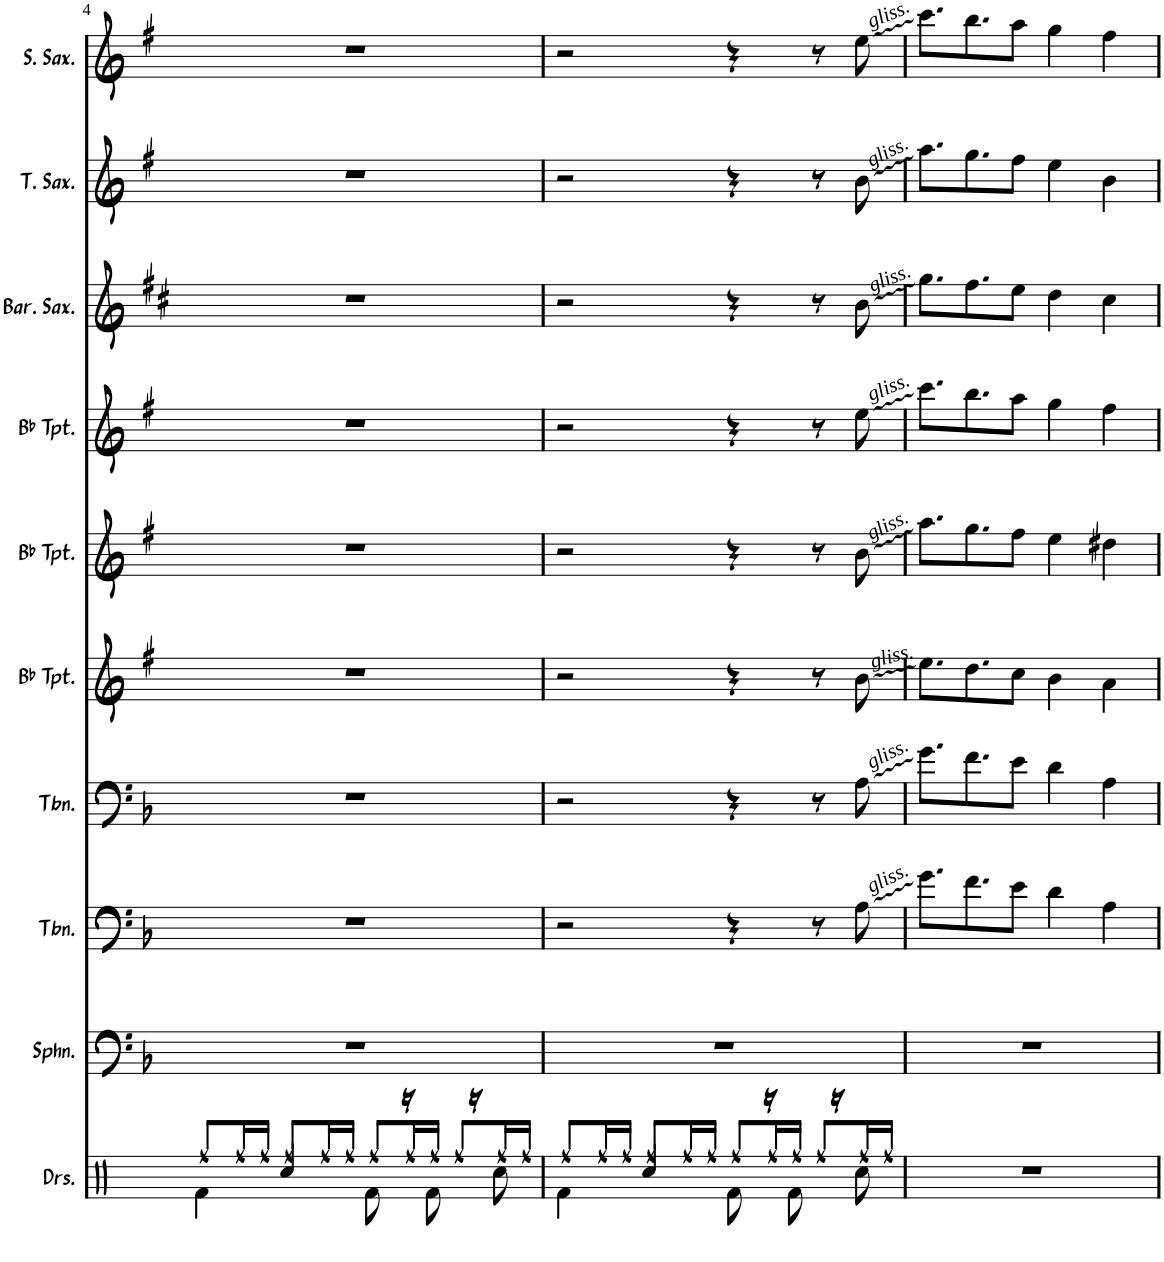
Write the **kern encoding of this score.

**kern	**kern	**kern	**kern	**kern	**kern	**kern	**kern	**kern	**kern
*part10	*part9	*part8	*part7	*part6	*part5	*part4	*part3	*part2	*part1
*staff10	*staff9	*staff8	*staff7	*staff6	*staff5	*staff4	*staff3	*staff2	*staff1
*I"Drumset	*I"Sousaphone	*I"Trombone	*I"Trombone	*I"Bb Trumpet	*I"Bb Trumpet	*I"Bb Trumpet	*I"Baritone Saxophone	*I"Tenor Saxophone	*I"Soprano Saxophone
*I'Drs.	*I'Sphn.	*I'Tbn.	*I'Tbn.	*I'Bb Tpt.	*I'Bb Tpt.	*I'Bb Tpt.	*I'Bar. Sax.	*I'T. Sax.	*I'S. Sax.
!!LO:PB:g=z
*clefX	*clefF4	*clefF4	*clefF4	*clefG2	*clefG2	*clefG2	*clefG2	*clefG2	*clefG2
*	*	*	*	*Trd1c2	*Trd1c2	*Trd1c2	*Trd12c21	*Trd8c14	*Trd1c2
*k[b-]	*k[b-]	*k[b-]	*k[b-]	*k[f#]	*k[f#]	*k[f#]	*k[f#c#]	*k[f#]	*k[f#]
*F:	*F:	*F:	*F:	*G:	*G:	*G:	*D:	*G:	*G:
*M4/4	*M4/4	*M4/4	*M4/4	*M4/4	*M4/4	*M4/4	*M4/4	*M4/4	*M4/4
=4	=4	=4	=4	=4	=4	=4	=4	=4	=4
*^	*	*	*	*	*	*	*	*	*
4Rf\	8Rff/L	1r	1r	1r	1r	1r	1r	1r	1r	1r
.	16Rff/L	.	.	.	.	.	.	.	.	.
.	16Rff/JJ	.	.	.	.	.	.	.	.	.
4Rcc/	8Rff/L	.	.	.	.	.	.	.	.	.
.	16Rff/L	.	.	.	.	.	.	.	.	.
.	16Rff/JJ	.	.	.	.	.	.	.	.	.
8Rf\	8Rff/L	.	.	.	.	.	.	.	.	.
16r	16Rff/L	.	.	.	.	.	.	.	.	.
8Rf\	16Rff/JJ	.	.	.	.	.	.	.	.	.
.	8Rff/L	.	.	.	.	.	.	.	.	.
16r	.	.	.	.	.	.	.	.	.	.
8Rcc\	16Rff/L	.	.	.	.	.	.	.	.	.
.	16Rff/JJ	.	.	.	.	.	.	.	.	.
=5	=5	=5	=5	=5	=5	=5	=5	=5	=5	=5
4Rf\	8Rff/L	1r	2r	2r	2r	2r	2r	2r	2r	2r
.	16Rff/L	.	.	.	.	.	.	.	.	.
.	16Rff/JJ	.	.	.	.	.	.	.	.	.
4Rcc/	8Rff/L	.	.	.	.	.	.	.	.	.
.	16Rff/L	.	.	.	.	.	.	.	.	.
.	16Rff/JJ	.	.	.	.	.	.	.	.	.
8Rf\	8Rff/L	.	4r	4r	4r	4r	4r	4r	4r	4r
16r	16Rff/L	.	.	.	.	.	.	.	.	.
8Rf\	16Rff/JJ	.	.	.	.	.	.	.	.	.
.	8Rff/L	.	8r	8r	8r	8r	8r	8r	8r	8r
16r	.	.	.	.	.	.	.	.	.	.
8Rcc\	16Rff/L	.	8A\	8A\	8b\	8b\	8ee\	8b\	8b\	8ee\
.	16Rff/JJ	.	.	.	.	.	.	.	.	.
*v	*v	*	*	*	*	*	*	*	*	*
=6	=6	=6	=6	=6	=6	=6	=6	=6	=6
1r	1r	8.g\L	8.g\L	8.ee\L	8.aa\L	8.ccc\L	8.gg\L	8.aa\L	8.ccc\L
.	.	8.f\	8.f\	8.dd\	8.gg\	8.bb\	8.ff#\	8.gg\	8.bb\
.	.	8e\J	8e\J	8cc\J	8ff#\J	8aa\J	8ee\J	8ff#\J	8aa\J
.	.	4d\	4d\	4b\	4ee\	4gg\	4dd\	4ee\	4gg\
.	.	4A\	4A\	4a\	4dd#X\	4ff#\	4cc#\	4b\	4ff#\
=	=	=	=	=	=	=	=	=	=
*-	*-	*-	*-	*-	*-	*-	*-	*-	*-
